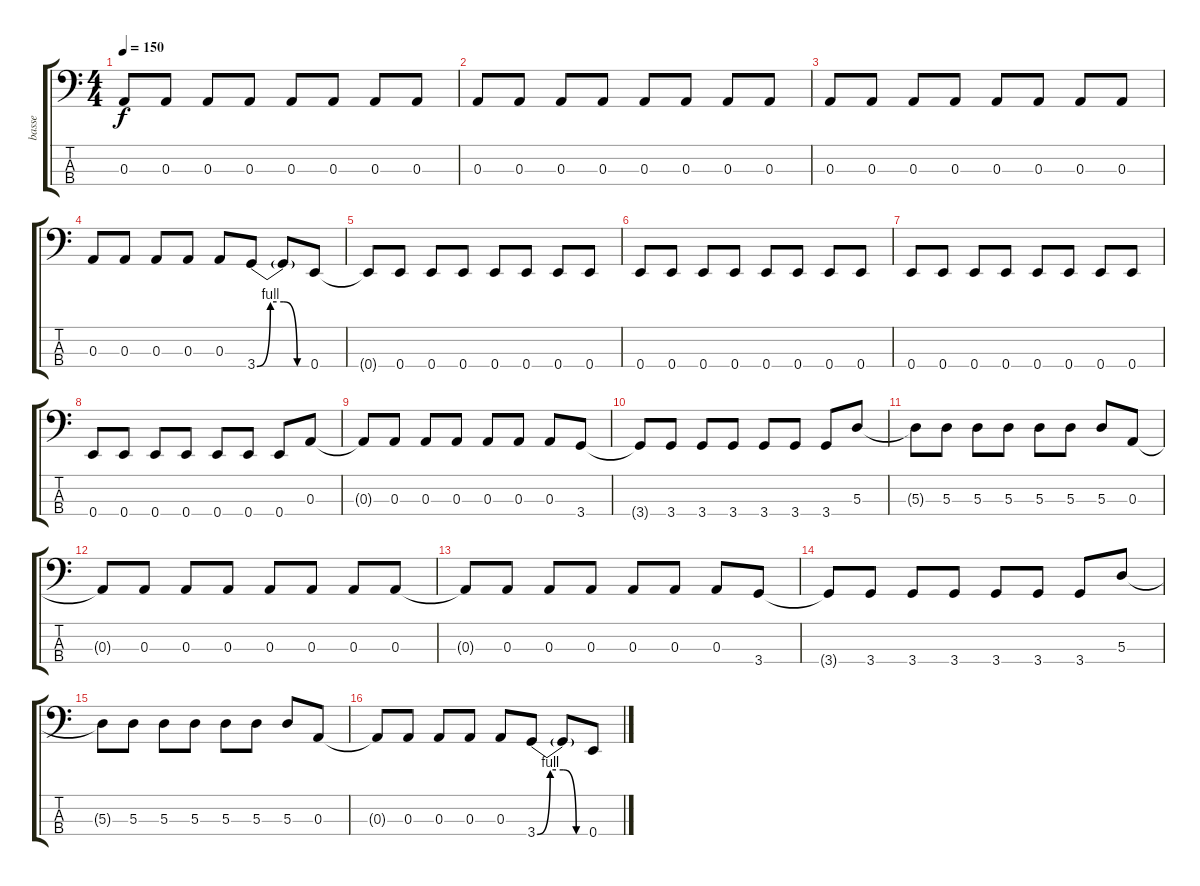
\track ("basse" "basse") {instrument electricbassfinger}
\staff {score tabs}
\tuning (G2 D2 A1 E1) {hide}
\ts (4 4)
\tempo 150
\clef f4
\ks c
0.3.8{dy f} 0.3.8 0.3.8 0.3.8 0.3.8 0.3.8 0.3.8 0.3.8 |
0.3.8 0.3.8 0.3.8 0.3.8 0.3.8 0.3.8 0.3.8 0.3.8 |
0.3.8 0.3.8 0.3.8 0.3.8 0.3.8 0.3.8 0.3.8 0.3.8 |
0.3.8 0.3.8 0.3.8 0.3.8 0.3.8 3.4{be (custom 0 0 15 4 30 4 45 0 60 0)}.8 3.4{t}.8 0.4.8 |
0.4{t}.8 0.4.8 0.4.8 0.4.8 0.4.8 0.4.8 0.4.8 0.4.8 |
0.4.8 0.4.8 0.4.8 0.4.8 0.4.8 0.4.8 0.4.8 0.4.8 |
0.4.8 0.4.8 0.4.8 0.4.8 0.4.8 0.4.8 0.4.8 0.4.8 |
0.4.8 0.4.8 0.4.8 0.4.8 0.4.8 0.4.8 0.4.8 0.3.8 |
0.3{t}.8 0.3.8 0.3.8 0.3.8 0.3.8 0.3.8 0.3.8 3.4.8 |
3.4{t}.8 3.4.8 3.4.8 3.4.8 3.4.8 3.4.8 3.4.8 5.3.8 |
5.3{t}.8 5.3.8 5.3.8 5.3.8 5.3.8 5.3.8 5.3.8 0.3.8 |
0.3{t}.8 0.3.8 0.3.8 0.3.8 0.3.8 0.3.8 0.3.8 0.3.8 |
0.3{t}.8 0.3.8 0.3.8 0.3.8 0.3.8 0.3.8 0.3.8 3.4.8 |
3.4{t}.8 3.4.8 3.4.8 3.4.8 3.4.8 3.4.8 3.4.8 5.3.8 |
5.3{t}.8 5.3.8 5.3.8 5.3.8 5.3.8 5.3.8 5.3.8 0.3.8 |
0.3{t}.8 0.3.8 0.3.8 0.3.8 0.3.8 3.4{be (custom 0 0 15 4 30 4 45 0 60 0)}.8 3.4{t}.8 0.4.8
